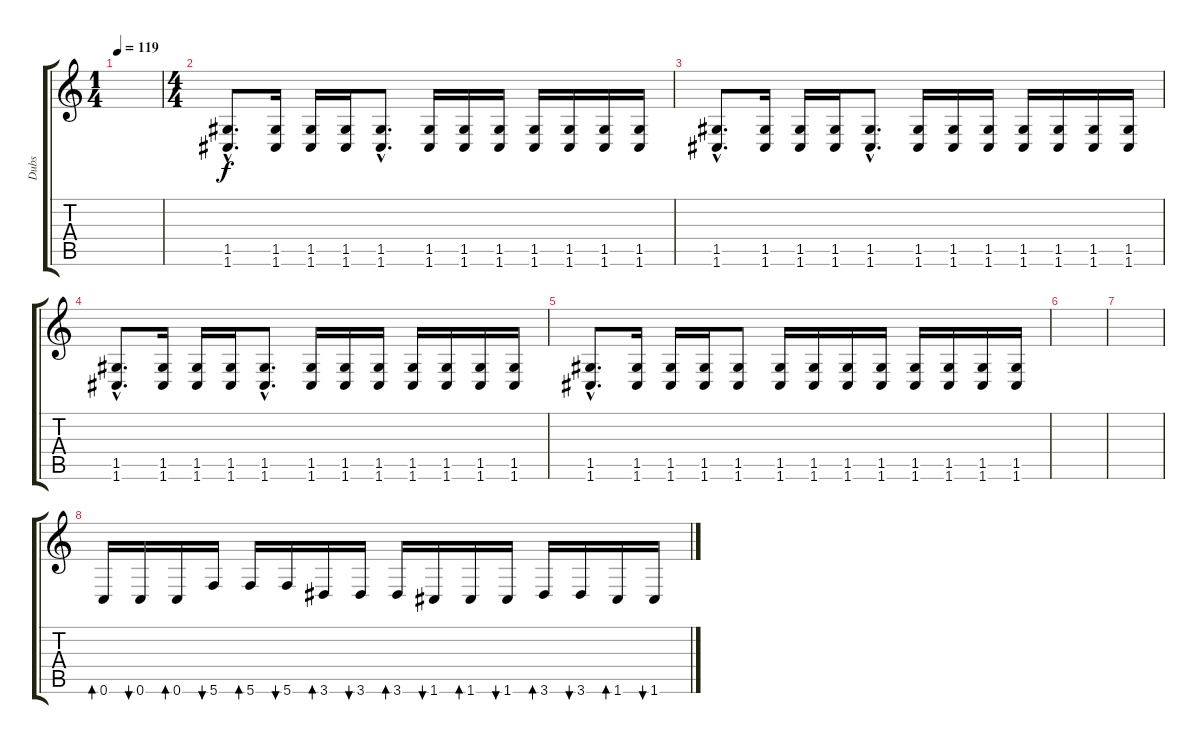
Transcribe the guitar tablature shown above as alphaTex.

\track ("Dubs" "Dubs") {instrument overdrivenguitar}
\staff {score tabs}
\tuning (D4 A3 F3 C3 G2 C2) {hide}
\ts (1 4)
\tempo 119
\clef g2
\ks c
|
\ts (4 4)
(1.5{hac} 1.6{hac}).8{d} (1.5 1.6).16 (1.5 1.6).16 (1.5 1.6).16 (1.5{hac} 1.6{hac}).8{d} (1.5 1.6).16 (1.5 1.6).16 (1.5 1.6).16 (1.5 1.6).16 (1.5 1.6).16 (1.5 1.6).16 (1.5 1.6).16 |
(1.5{hac} 1.6{hac}).8{d} (1.5 1.6).16 (1.5 1.6).16 (1.5 1.6).16 (1.5{hac} 1.6{hac}).8{d} (1.5 1.6).16 (1.5 1.6).16 (1.5 1.6).16 (1.5 1.6).16 (1.5 1.6).16 (1.5 1.6).16 (1.5 1.6).16 |
(1.5{hac} 1.6{hac}).8{d} (1.5 1.6).16 (1.5 1.6).16 (1.5 1.6).16 (1.5{hac} 1.6{hac}).8{d} (1.5 1.6).16 (1.5 1.6).16 (1.5 1.6).16 (1.5 1.6).16 (1.5 1.6).16 (1.5 1.6).16 (1.5 1.6).16 |
(1.5{hac} 1.6{hac}).8{d} (1.5 1.6).16 (1.5 1.6).16 (1.5 1.6).16 (1.5 1.6).8 (1.5 1.6).16 (1.5 1.6).16 (1.5 1.6).16 (1.5 1.6).16 (1.5 1.6).16 (1.5 1.6).16 (1.5 1.6).16 (1.5 1.6).16 |
|
|
0.6.16{bd 120} 0.6.16{bu 120} 0.6.16{bd 120} 5.6.16{bu 120} 5.6.16{bd 120} 5.6.16{bu 120} 3.6.16{bd 120} 3.6.16{bu 120} 3.6.16{bd 120} 1.6.16{bu 120} 1.6.16{bd 120} 1.6.16{bu 120} 3.6.16{bd 120} 3.6.16{bu 120} 1.6.16{bd 120} 1.6.16{bu 120}
